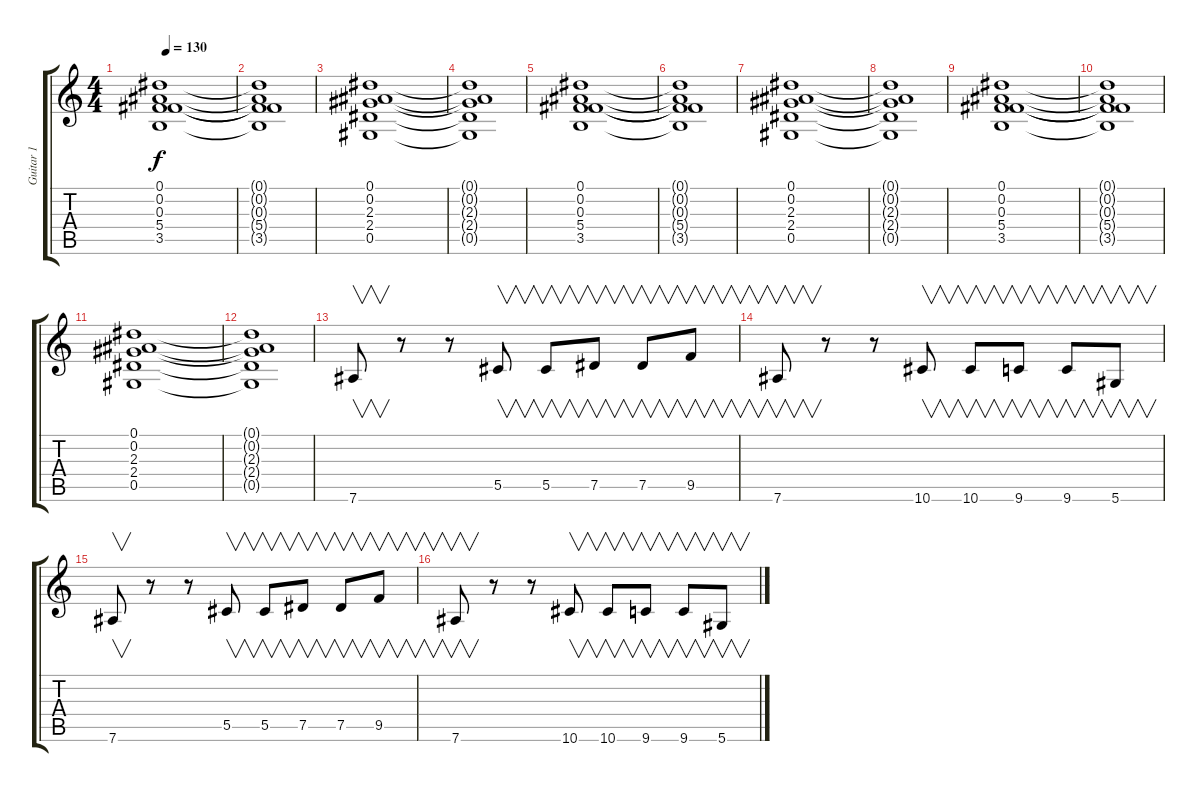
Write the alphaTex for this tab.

\track ("Guitar 1" "Guitar 1") {instrument overdrivenguitar}
\staff {score tabs}
\tuning (Eb4 Bb3 Gb3 Db3 Ab2 Eb2) {hide}
\ts (4 4)
\tempo 130
\clef g2
\ks c
(0.1 0.2 0.3 5.4 3.5).1{dy f} |
(0.1{t} 0.2{t} 0.3{t} 5.4{t} 3.5{t}).1 |
(0.1 0.2 2.3 2.4 0.5).1 |
(0.1{t} 0.2{t} 2.3{t} 2.4{t} 0.5{t}).1 |
(0.1 0.2 0.3 5.4 3.5).1 |
(0.1{t} 0.2{t} 0.3{t} 5.4{t} 3.5{t}).1 |
(0.1 0.2 2.3 2.4 0.5).1 |
(0.1{t} 0.2{t} 2.3{t} 2.4{t} 0.5{t}).1 |
(0.1 0.2 0.3 5.4 3.5).1 |
(0.1{t} 0.2{t} 0.3{t} 5.4{t} 3.5{t}).1 |
(0.1 0.2 2.3 2.4 0.5).1 |
(0.1{t} 0.2{t} 2.3{t} 2.4{t} 0.5{t}).1 |
7.6.8{v balance 0} r.8 r.8 5.5.8{v} 5.5.8{v} 7.5.8{v} 7.5.8{v} 9.5.8{v} |
7.6.8{v} r.8 r.8 10.6.8{v} 10.6.8{v} 9.6.8{v} 9.6.8{v} 5.6.8{v} |
7.6.8{v} r.8 r.8 5.5.8{v} 5.5.8{v} 7.5.8{v} 7.5.8{v} 9.5.8{v} |
7.6.8{v} r.8 r.8 10.6.8{v} 10.6.8{v} 9.6.8{v} 9.6.8{v} 5.6.8{v}
